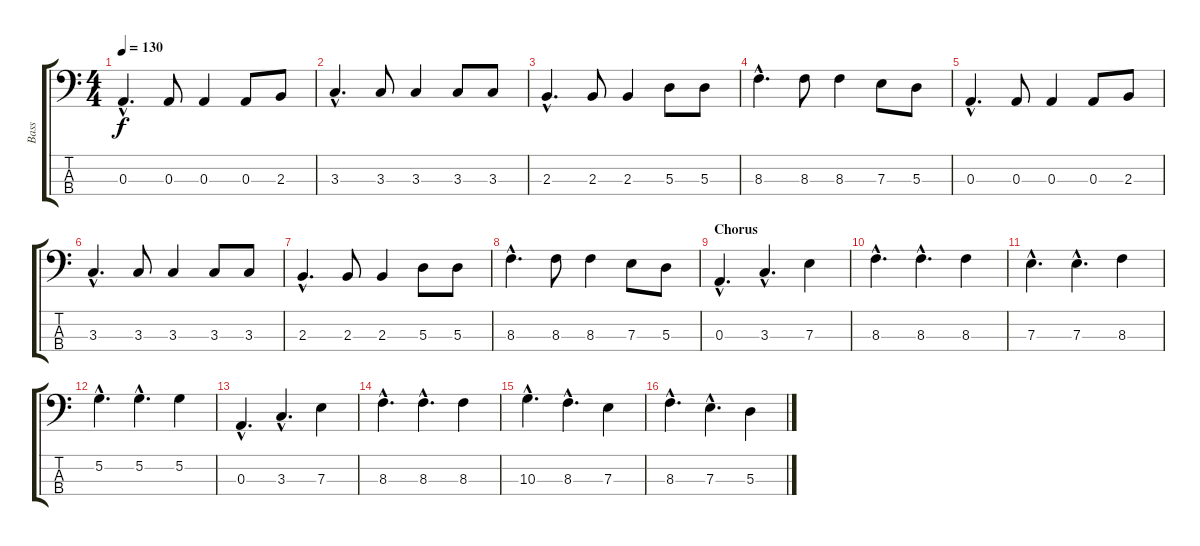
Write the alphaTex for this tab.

\track ("Bass" "Bass") {instrument electricbassfinger}
\staff {score tabs}
\tuning (G2 D2 A1 E1) {hide}
\ts (4 4)
\tempo 130
\clef f4
\ks c
0.3{hac}.4{d dy f} 0.3.8 0.3.4 0.3.8 2.3.8 |
3.3{hac}.4{d} 3.3.8 3.3.4 3.3.8 3.3.8 |
2.3{hac}.4{d} 2.3.8 2.3.4 5.3.8 5.3.8 |
8.3{hac}.4{d} 8.3.8 8.3.4 7.3.8 5.3.8 |
0.3{hac}.4{d} 0.3.8 0.3.4 0.3.8 2.3.8 |
3.3{hac}.4{d} 3.3.8 3.3.4 3.3.8 3.3.8 |
2.3{hac}.4{d} 2.3.8 2.3.4 5.3.8 5.3.8 |
8.3{hac}.4{d} 8.3.8 8.3.4 7.3.8 5.3.8 |
\section ("" "Chorus")
0.3{hac}.4{d} 3.3{hac}.4{d} 7.3.4 |
8.3{hac}.4{d} 8.3{hac}.4{d} 8.3.4 |
7.3{hac}.4{d} 7.3{hac}.4{d} 8.3.4 |
5.2{hac}.4{d} 5.2{hac}.4{d} 5.2.4 |
0.3{hac}.4{d} 3.3{hac}.4{d} 7.3.4 |
8.3{hac}.4{d} 8.3{hac}.4{d} 8.3.4 |
10.3{hac}.4{d} 8.3{hac}.4{d} 7.3.4 |
8.3{hac}.4{d} 7.3{hac}.4{d} 5.3.4
